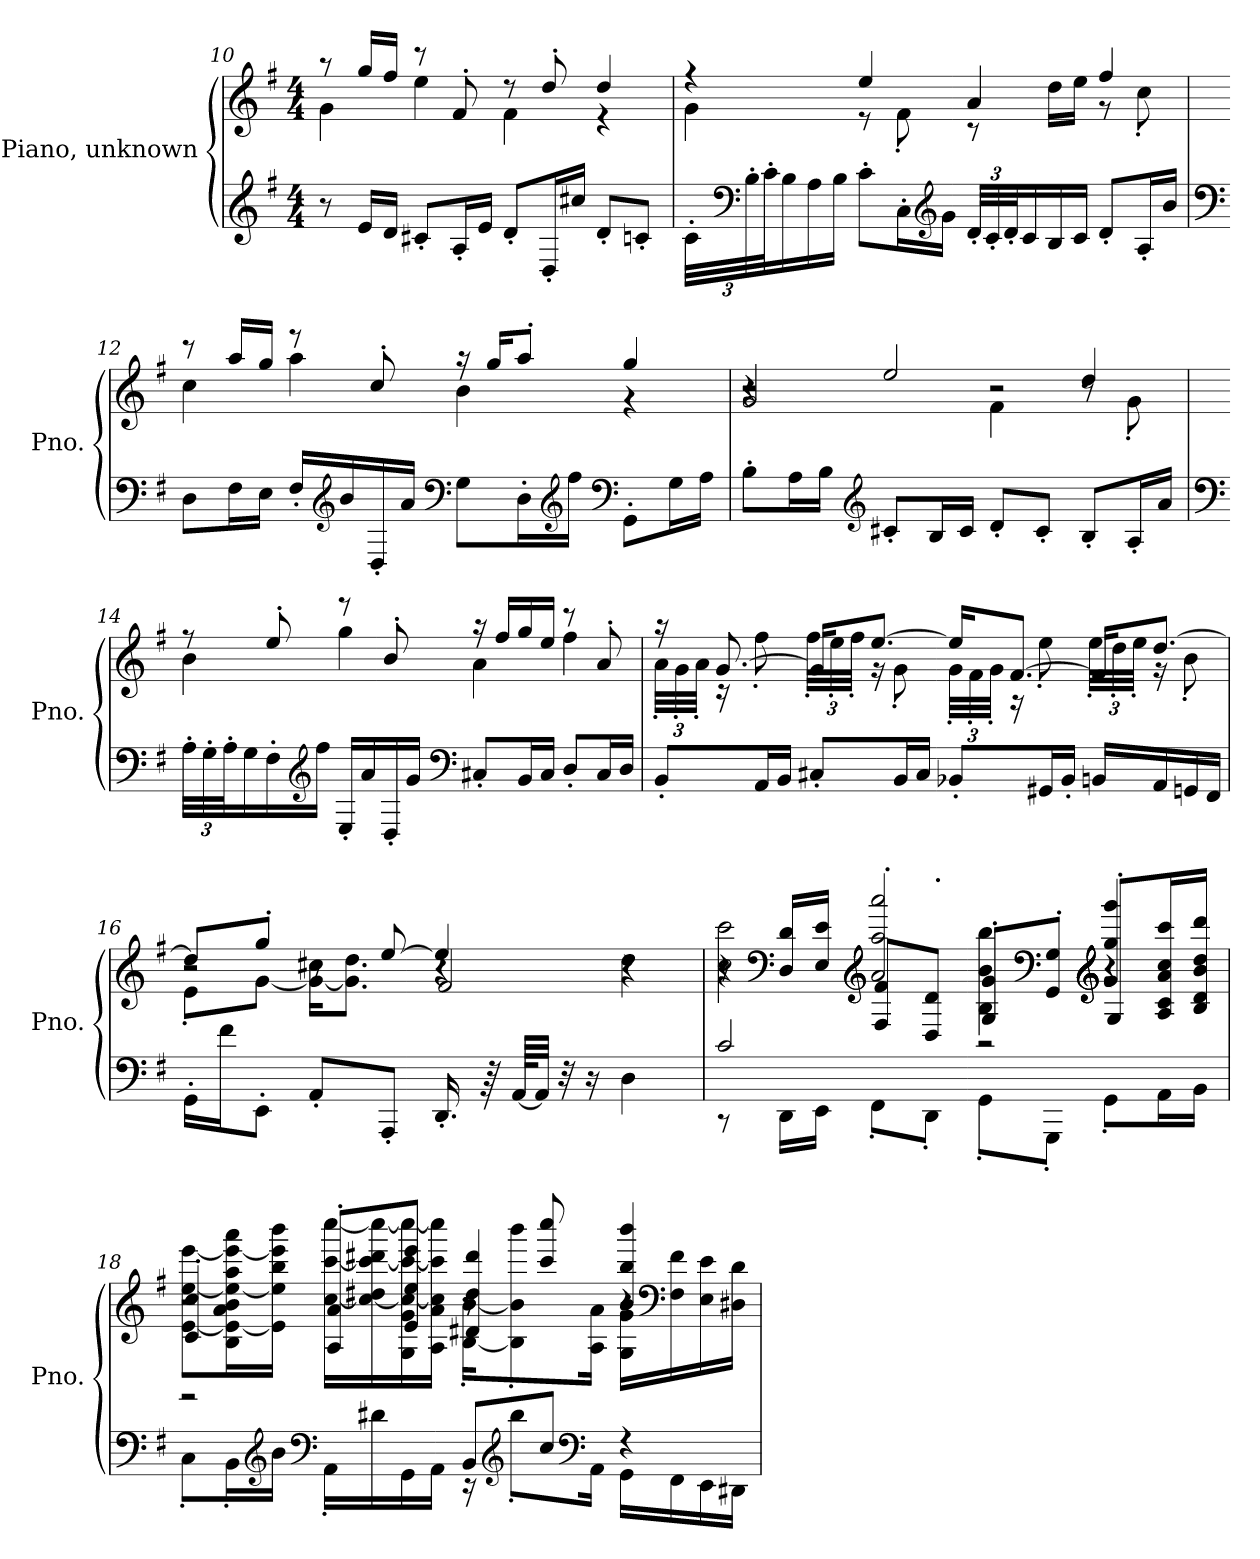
**kern	**kern
*part1	*part1
*staff2	*staff1
*I"Piano, unknown	*
*I'Pno.	*
*clefG2	*clefG2
*k[f#]	*k[f#]
*M4/4	*M4/4
=10	=10
*	*^
8r	8r	4g\
16e/LL	16gg/LL	.
16d/JJ	16ff#/JJ	.
8c#X'/L	8r	4ee\
16A'/L	8f#'/	.
16e/JJ	.	.
8d'/L	8r	4f#\
16D'/L	8dd'/	.
16cc#X/JJ	.	.
8d'/L	4dd/	4r
8cn'/J	.	.
!!LO:PB:g=z	!!
=11	=11	=11
*Xbrackettup	*	*
48c'\LLL	4r	4g\
*clefF4	*	*
48B'\	.	.
48c'\J	.	.
16B\	.	.
16A\	.	.
16B\JJ	.	.
8c'\L	4ee/	8r
16C'\L	.	8f#'\
*clefG2	*	*
16g\JJ	.	.
48d'/LLL	4a/	8r
48c'/	.	.
48d'/J	.	.
16c/	.	.
16B/	.	16dd\LL
16c/JJ	.	16ee\JJ
8d'/L	4ff#/	8r
16A'/L	.	8cc'\
16b/JJ	.	.
=12	=12	=12
*clefF4	*	*
8D\L	8r	4cc\
16F#\L	16aa/LL	.
16E\JJ	16gg/JJ	.
16F#'/LL	8r	4aa\
*clefG2	*	*
16b/	.	.
16D'/	8cc'/	.
16a/JJ	.	.
*clefF4	*	*
8G\L	16r	4b\
.	16gg/KL	.
16D'\L	8aa'/J	.
*clefG2	*	*
16ff#\JJ	.	.
*clefF4	*	*
8GG'\L	4gg/	4r
16G\L	.	.
16A\JJ	.	.
!!LO:LB:g=z
=13	=13	=13
*	*	*^
8B'\L	4r	2r	2g/
16A\L	.	.	.
16B\JJ	.	.	.
*clefG2	*	*	*
8c#X'/L	2ee/	.	.
16B/L	.	.	.
16c#/JJ	.	.	.
8d'/L	.	4f#\	2r
8c#'/J	.	.	.
8B'/L	4dd/	8r	.
16A'/L	.	8g'\	.
16a/JJ	.	.	.
*	*v	*v	*v
=14	=14
*clefF4	*
*	*^
48A'\LLL	8r	4b\
48G'\	.	.
48A'\J	.	.
16G\	.	.
16F#'\	8ee'/	.
*clefG2	*	*
16ff#\JJ	.	.
16E'/LL	8r	4gg\
16a/	.	.
16D'/	8b'/	.
16g/JJ	.	.
*clefF4	*	*
8C#X'/L	16r	4a\
.	16ff#/LL	.
16BB/L	16gg/	.
16C#/JJ	16ee/JJ	.
8D'/L	8r	4ff#\
16C#/L	8a'/	.
16D/JJ	.	.
!!LO:LB:g=z	!!
=15	=15	=15
*	*	*Xbrackettup
8BB'/L	16r	48a'\LLL
.	.	48g'\
.	.	48a'\JJJ
.	[8.g/	16r
16AA/L	.	8ff#'\
16BB/JJ	.	.
8C#X'/L	16g/KL]	48ff#'\LLL
.	.	48ee'\
.	.	48ff#'\JJJ
.	[8.ee/J	16r
16BB/L	.	8g'\
16C#/JJ	.	.
8BB-X'/L	16ee/KL]	48g'\LLL
.	.	48f#'\
.	.	48g'\JJJ
.	[8.f#/J	16r
16GG#X/L	.	8ee'\
16BB-'/JJ	.	.
16BBn/LL	16f#/KL]	48ee'\LLL
.	.	48dd'\
.	.	48ee'\JJJ
16AA/	[8.dd/J	16r
16GGn/	.	8b'\
16FF#/JJ	.	.
=16	=16	=16
*	*	*^
16GG'\LL	8dd/L]	8e'\L	2r
16f#\J	.	.	.
8EE'\J	8gg'/J	[8g\J	.
8AA'/L	8r	16g\_ 16cc#X\KL	.
.	.	8.g\] 8.dd\J	.
8AAA'/J	[8ee/	.	.
16.DD'/	4ee/]	4r	2f#/
64r	.	.	.
[64AA/KLLL	.	.	.
32AA/JJJ]	.	.	.
32r	.	.	.
16r	.	.	.
4D\	4r	4dd\	.
!!LO:LB:g=z	!!	!!
=17	=17	=17	=17
*^	*	*	*
2c/	8r	4r	2cc\ 2ccc\	8r
*	*	*clefF4	*	*
.	16DD\LL	.	.	16D/ 16d/LL
.	16EE\JJ	.	.	16E/ 16e/JJ
*	*	*clefG2	*	*
.	8FF#'\L	2a/ 2aa/ 2aaa/	.	8F#/' 8f#/'L
.	8DD'\J	.	.	8D/' 8d/'J
2r	8GG'\L	.	4B\ 4b\ 4bb\	8G/' 8g/'L
*	*	*clefF4	*	*
.	8GGG'\J	.	.	8GG/' 8G/'J
*	*	*clefG2	*	*
.	8GG'\L	4g/ 4gg/ 4ggg/	4r	8G'/L
.	16AA\L	.	.	16A/ 16c/ 16a/ 16cc/ 16ccc/L
.	16BB\JJ	.	.	16B/ 16d/ 16b/ 16dd/ 16ddd/JJ
!!LO:LB:g=z	!!	!!
=18	=18	=18	=18	=18
2r	8C'\L	2r	[8e\ [8ee\ [8eee\L	4c/' 4cc/'
.	16BB'\L	.	16B\ 16e\_ 16a\ 16b\ 16ee\_ 16aa\ 16eee\_ 16aaa\L	.
*clefG2	*	*	*	*
.	16b\JJ	.	16e\] 16ee\] 16bb\ 16eee\] 16bbb\JJ	.
*clefF4	*	*	*	*
.	16AA'\LL	.	[16cc\ [16ccc\ [16cccc\LL	8A/' 8a/'L
.	16d#X\	.	16cc\_ 16dd#X\ 16ccc\_ 16ddd#X\ 16cccc\_	.
.	16GG\	.	16G\ 16g\ 16cc\_ 16ccc\_ 16cccc\_	8e/ 8ee/ 8eee/J
.	16AA\JJ	.	16A\ 16a\ 16cc\] 16ccc\] 16cccc\]JJ	.
8BB/L	16r	8r	[16B\' [16b\'KL	4d#X/ 4dd#/ 4ddd#/
*clefG2	*	*	*	*
.	8bb'\L	.	8B\]' 8b\]' 8bbb\'	.
8cc/J	.	8ccc/ 8cccc/	.	.
*clefF4	*	*	*	*
.	16AA\Jk	.	16A\ 16a\Jk	.
4r	16GG\LL	4b/ 4bb/ 4bbb/	16G\ 16g\LL	4r
*	*	*clefF4	*	*
.	16FF#\	.	16F#\ 16f#\	.
.	16EE\	.	16E\ 16e\	.
.	16DD#X\JJ	.	16D#X\ 16d#\JJ	.
*v	*v	*	*	*
*	*v	*v	*v
=	=
*-	*-
